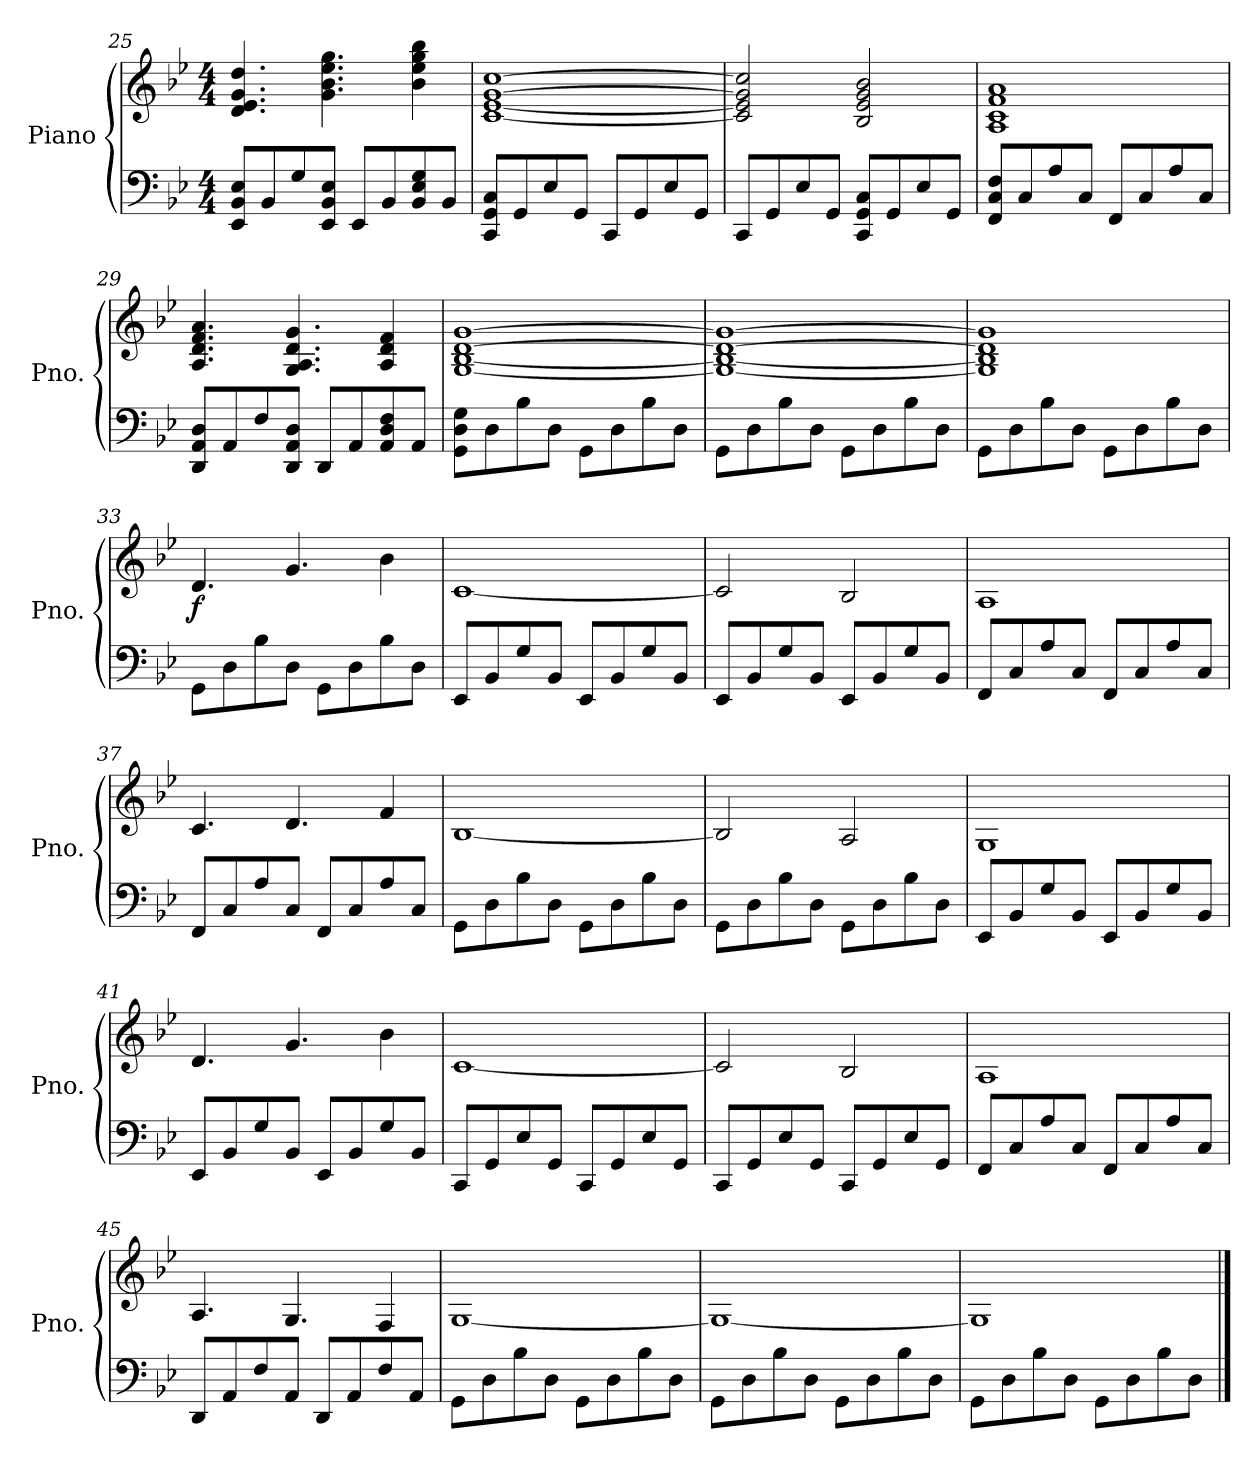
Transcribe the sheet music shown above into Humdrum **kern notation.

**kern	**kern	**dynam
*part1	*part1	*part1
*staff2	*staff1	*staff1/2
*I"Piano	*	*
*I'Pno.	*	*
!!LO:PB:g=z
*clefF4	*clefG2	*
*k[b-e-]	*k[b-e-]	*
*M4/4	*M4/4	*
=25	=25	=25
8EE-/ 8BB-/ 8E-/L	4.d/ 4.e-/ 4.g/ 4.dd/	.
8BB-/	.	.
8G/	.	.
8EE-/ 8BB-/ 8E-/J	4.g\ 4.b-\ 4.ee-\ 4.gg\	.
8EE-/L	.	.
8BB-/	.	.
8BB-/ 8E-/ 8G/	4b-\ 4ee-\ 4gg\ 4bb-\	.
8BB-/J	.	.
=26	=26	=26
8CC/ 8GG/ 8C/L	[1c [1e- [1g [1cc	.
8GG/	.	.
8E-/	.	.
8GG/J	.	.
8CC/L	.	.
8GG/	.	.
8E-/	.	.
8GG/J	.	.
=27	=27	=27
8CC/L	2c/] 2e-/] 2g/] 2cc/]	.
8GG/	.	.
8E-/	.	.
8GG/J	.	.
8CC/ 8GG/ 8C/L	2B-/ 2e-/ 2g/ 2b-/	.
8GG/	.	.
8E-/	.	.
8GG/J	.	.
=28	=28	=28
8FF/ 8C/ 8F/L	1A 1c 1f 1a	.
8C/	.	.
8A/	.	.
8C/J	.	.
8FF/L	.	.
8C/	.	.
8A/	.	.
8C/J	.	.
!!LO:LB:g=z
=29	=29	=29
8DD/ 8AA/ 8D/L	4.A/ 4.d/ 4.f/ 4.a/	.
8AA/	.	.
8F/	.	.
8DD/ 8AA/ 8D/J	4.G/ 4.A/ 4.d/ 4.g/	.
8DD/L	.	.
8AA/	.	.
8AA/ 8D/ 8F/	4A/ 4d/ 4f/	.
8AA/J	.	.
=30	=30	=30
8GG\ 8D\ 8G\L	[1G [1B- [1d [1g	.
8D\	.	.
8B-\	.	.
8D\J	.	.
8GG\L	.	.
8D\	.	.
8B-\	.	.
8D\J	.	.
=31	=31	=31
8GG\L	1G_ 1B-_ 1d_ 1g_	.
8D\	.	.
8B-\	.	.
8D\J	.	.
8GG\L	.	.
8D\	.	.
8B-\	.	.
8D\J	.	.
=32	=32	=32
8GG\L	1G] 1B-] 1d] 1g]	.
8D\	.	.
8B-\	.	.
8D\J	.	.
8GG\L	.	.
8D\	.	.
8B-\	.	.
8D\J	.	.
!!LO:LB:g=z
=33	=33	=33
!	!	!LO:DY:b
8GG\L	4.d/	f
8D\	.	.
8B-\	.	.
8D\J	4.g/	.
8GG\L	.	.
8D\	.	.
8B-\	4b-\	.
8D\J	.	.
=34	=34	=34
8EE-/L	[1c	.
8BB-/	.	.
8G/	.	.
8BB-/J	.	.
8EE-/L	.	.
8BB-/	.	.
8G/	.	.
8BB-/J	.	.
=35	=35	=35
8EE-/L	2c/]	.
8BB-/	.	.
8G/	.	.
8BB-/J	.	.
8EE-/L	2B-/	.
8BB-/	.	.
8G/	.	.
8BB-/J	.	.
=36	=36	=36
8FF/L	1A	.
8C/	.	.
8A/	.	.
8C/J	.	.
8FF/L	.	.
8C/	.	.
8A/	.	.
8C/J	.	.
!!LO:LB:g=z
=37	=37	=37
8FF/L	4.c/	.
8C/	.	.
8A/	.	.
8C/J	4.d/	.
8FF/L	.	.
8C/	.	.
8A/	4f/	.
8C/J	.	.
=38	=38	=38
8GG\L	[1B-	.
8D\	.	.
8B-\	.	.
8D\J	.	.
8GG\L	.	.
8D\	.	.
8B-\	.	.
8D\J	.	.
=39	=39	=39
8GG\L	2B-/]	.
8D\	.	.
8B-\	.	.
8D\J	.	.
8GG\L	2A/	.
8D\	.	.
8B-\	.	.
8D\J	.	.
=40	=40	=40
8EE-/L	1G	.
8BB-/	.	.
8G/	.	.
8BB-/J	.	.
8EE-/L	.	.
8BB-/	.	.
8G/	.	.
8BB-/J	.	.
!!LO:LB:g=z
=41	=41	=41
8EE-/L	4.d/	.
8BB-/	.	.
8G/	.	.
8BB-/J	4.g/	.
8EE-/L	.	.
8BB-/	.	.
8G/	4b-\	.
8BB-/J	.	.
=42	=42	=42
8CC/L	[1c	.
8GG/	.	.
8E-/	.	.
8GG/J	.	.
8CC/L	.	.
8GG/	.	.
8E-/	.	.
8GG/J	.	.
=43	=43	=43
8CC/L	2c/]	.
8GG/	.	.
8E-/	.	.
8GG/J	.	.
8CC/L	2B-/	.
8GG/	.	.
8E-/	.	.
8GG/J	.	.
=44	=44	=44
8FF/L	1A	.
8C/	.	.
8A/	.	.
8C/J	.	.
8FF/L	.	.
8C/	.	.
8A/	.	.
8C/J	.	.
!!LO:LB:g=z
=45	=45	=45
8DD/L	4.A/	.
8AA/	.	.
8F/	.	.
8AA/J	4.G/	.
8DD/L	.	.
8AA/	.	.
8F/	4F/	.
8AA/J	.	.
=46	=46	=46
8GG\L	[1G	.
8D\	.	.
8B-\	.	.
8D\J	.	.
8GG\L	.	.
8D\	.	.
8B-\	.	.
8D\J	.	.
=47	=47	=47
8GG\L	1G_	.
8D\	.	.
8B-\	.	.
8D\J	.	.
8GG\L	.	.
8D\	.	.
8B-\	.	.
8D\J	.	.
=48	=48	=48
8GG\L	1G]	.
8D\	.	.
8B-\	.	.
8D\J	.	.
8GG\L	.	.
8D\	.	.
8B-\	.	.
8D\J	.	.
==	==	==
*-	*-	*-
